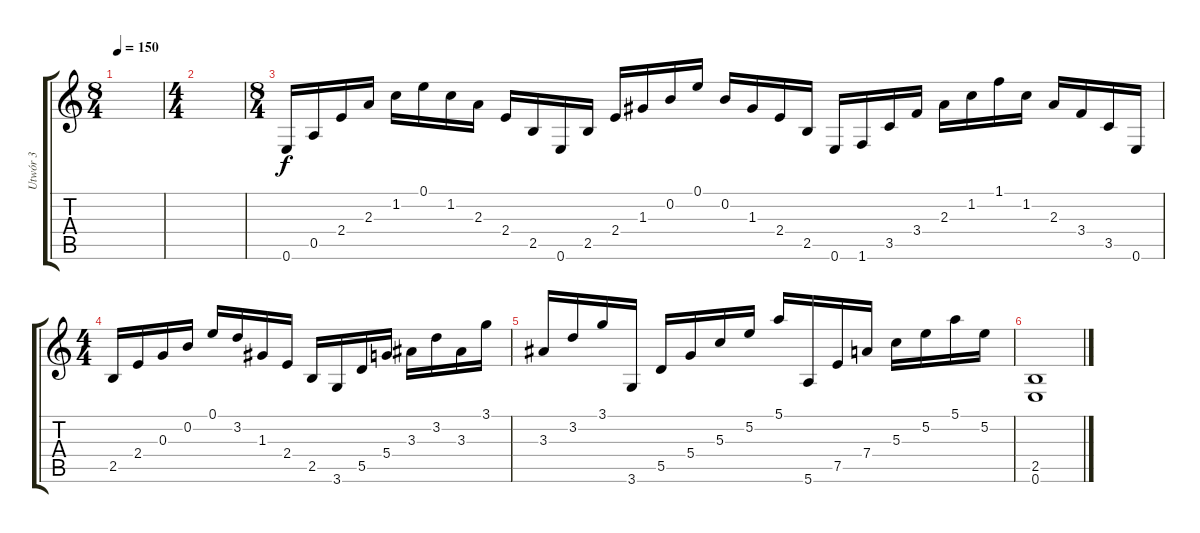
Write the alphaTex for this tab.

\track ("Utwór 3" "Utwór 3") {instrument overdrivenguitar}
\staff {score tabs}
\tuning (E4 B3 G3 D3 A2 E2) {hide}
\ts (8 4)
\tempo 150
\clef g2
\ks c
|
\ts (4 4)
|
\ts (8 4)
0.6.16 0.5.16 2.4.16 2.3.16 1.2.16 0.1.16 1.2.16 2.3.16 2.4.16 2.5.16 0.6.16 2.5.16 2.4.16 1.3.16 0.2.16 0.1.16 0.2.16 1.3.16 2.4.16 2.5.16 0.6.16 1.6.16 3.5.16 3.4.16 2.3.16 1.2.16 1.1.16 1.2.16 2.3.16 3.4.16 3.5.16 0.6.16 |
\ts (4 4)
2.5.16 2.4.16 0.3.16 0.2.16 0.1.16 3.2.16 1.3.16 2.4.16 2.5.16 3.6.16 5.5.16 5.4.16 3.3.16 3.2.16 3.3.16 3.1.16 |
3.3.16 3.2.16 3.1.16 3.6.16 5.5.16 5.4.16 5.3.16 5.2.16 5.1.16 5.6.16 7.5.16 7.4.16 5.3.16 5.2.16 5.1.16 5.2.16 |
(2.5 0.6).1
